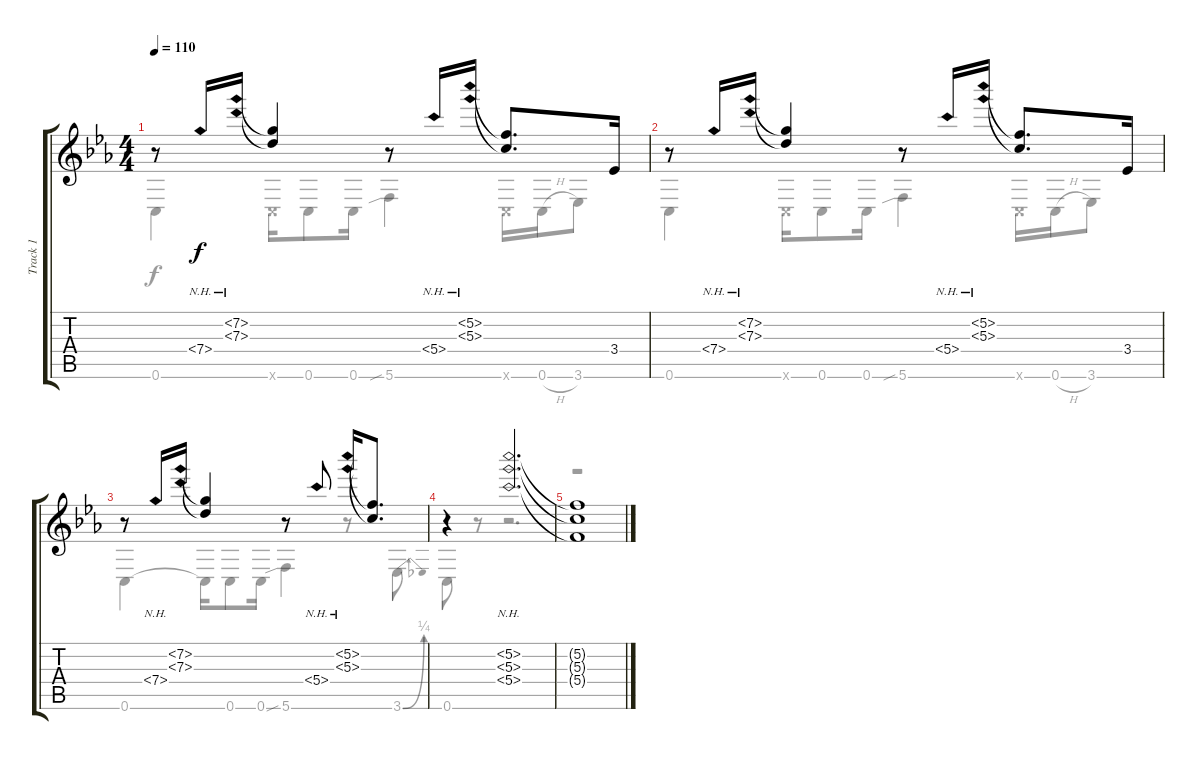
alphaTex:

\track ("Track 1" "Track 1") {instrument acousticguitarsteel}
\staff {score tabs}
\tuning (E4 C4 G3 C3 G2 C2) {hide}
\voice
\ts (4 4)
\tempo 110
\clef g2
\ks cminor
r.8{dy f} 7.4{nh}.16 (7.2{nh} 7.3{nh}).16 (7.2{t} 7.3{t}).4 r.8 5.4{nh}.16 (5.2{nh} 5.3{nh}).16 (5.2{t} 5.3{t}).8{d} 3.4.16 |
r.8 7.4{nh}.16 (7.2{nh} 7.3{nh}).16 (7.2{t} 7.3{t}).4 r.8 5.4{nh}.16 (5.2{nh} 5.3{nh}).16 (5.2{t} 5.3{t}).8{d} 3.4.16 |
r.8 7.4{nh}.16 (7.2{nh} 7.3{nh}).16 (7.2{t} 7.3{t}).4 r.8 5.4{nh}.8 (5.2{nh} 5.3{nh}).16 (5.2{t} 5.3{t}).8{d} |
r.4 (5.2{nh} 5.3{nh} 5.4{nh}).2{d} |
(5.2{t} 5.3{t} 5.4{t}).1
\voice
\clef g2
\ottava regular
\simile none
\ks cminor
0.6.4{dy f} 0.6{x}.16 0.6.8 0.6.16 5.6{sib}.4 0.6{x}.16 0.6{h}.16 3.6.8 |
0.6.4 0.6{x}.16 0.6.8 0.6.16 5.6{sib}.4 0.6{x}.16 0.6{h}.16 3.6.8 |
0.6.4 0.6{t}.16 0.6.8 0.6.16 5.6{sib}.4 r.8 3.6{be (bend 0 0 60 1)}.8 |
0.6.8 r.8 r.2{d} |
r.1
